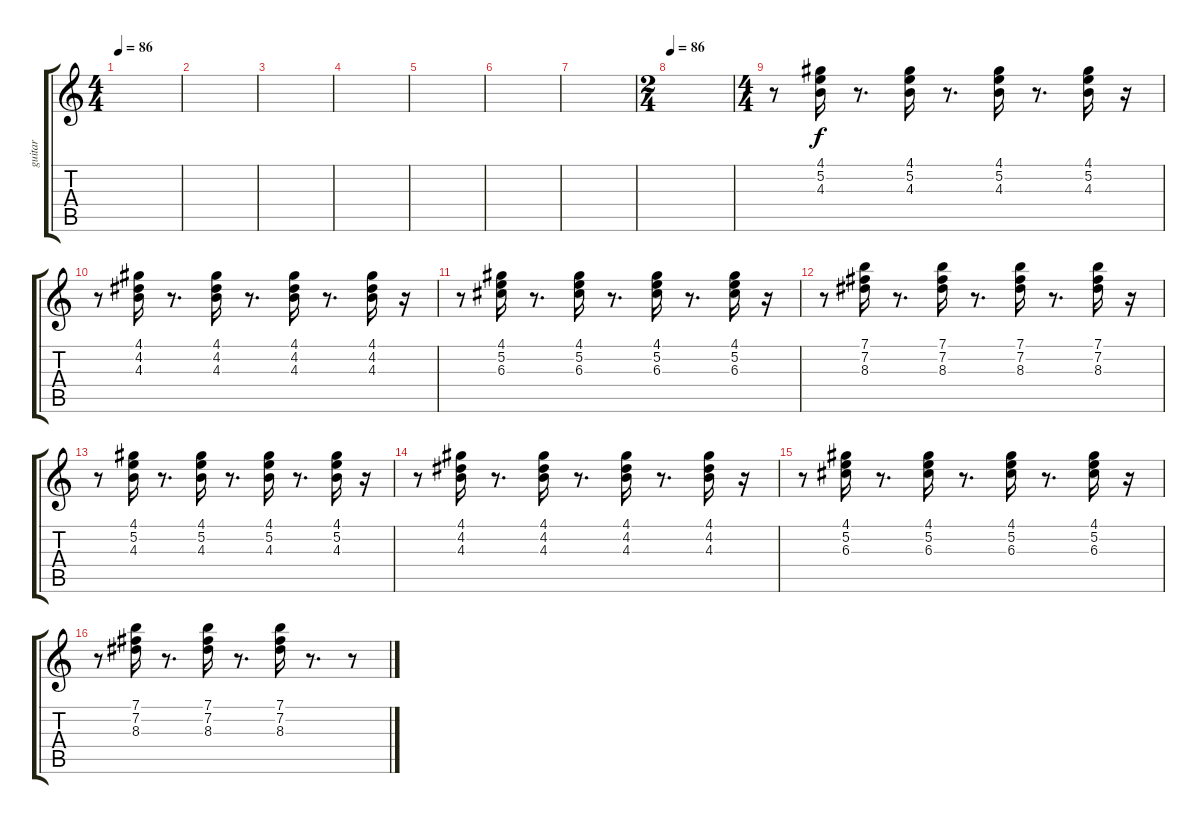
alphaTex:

\track ("guitar" "guitar") {instrument acousticguitarnylon}
\staff {score tabs}
\tuning (E4 B3 G3 D3 A2 E2) {hide}
\ts (4 4)
\tempo 86
\tempo 134
\tempo 86
\clef g2
\ks c
|
|
|
|
|
|
|
\ts (2 4)
\tempo 86
|
\ts (4 4)
r.8 (4.1 5.2 4.3).16 r.8{d} (4.1 5.2 4.3).16 r.8{d} (4.1 5.2 4.3).16 r.8{d} (4.1 5.2 4.3).16 r.16 |
r.8 (4.1 4.2 4.3).16 r.8{d} (4.1 4.2 4.3).16 r.8{d} (4.1 4.2 4.3).16 r.8{d} (4.1 4.2 4.3).16 r.16 |
r.8 (4.1 5.2 6.3).16 r.8{d} (4.1 5.2 6.3).16 r.8{d} (4.1 5.2 6.3).16 r.8{d} (4.1 5.2 6.3).16 r.16 |
r.8 (7.1 7.2 8.3).16 r.8{d} (7.1 7.2 8.3).16 r.8{d} (7.1 7.2 8.3).16 r.8{d} (7.1 7.2 8.3).16 r.16 |
r.8 (4.1 5.2 4.3).16 r.8{d} (4.1 5.2 4.3).16 r.8{d} (4.1 5.2 4.3).16 r.8{d} (4.1 5.2 4.3).16 r.16 |
r.8 (4.1 4.2 4.3).16 r.8{d} (4.1 4.2 4.3).16 r.8{d} (4.1 4.2 4.3).16 r.8{d} (4.1 4.2 4.3).16 r.16 |
r.8 (4.1 5.2 6.3).16 r.8{d} (4.1 5.2 6.3).16 r.8{d} (4.1 5.2 6.3).16 r.8{d} (4.1 5.2 6.3).16 r.16 |
r.8 (7.1 7.2 8.3).16 r.8{d} (7.1 7.2 8.3).16 r.8{d} (7.1 7.2 8.3).16 r.8{d} r.8
